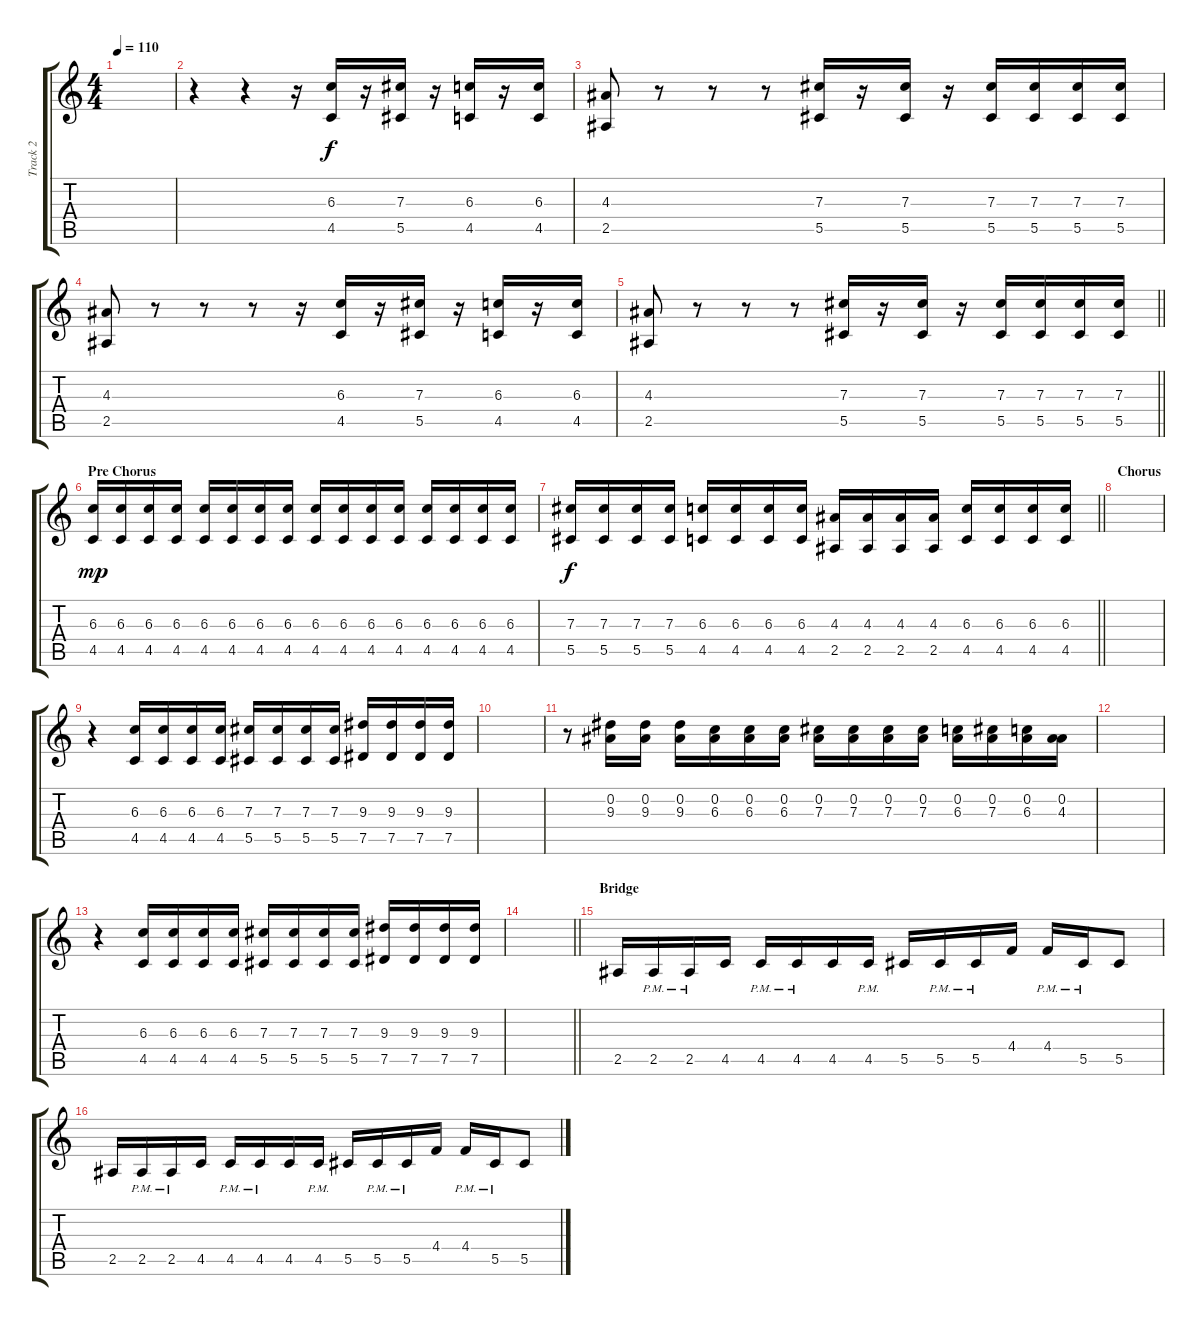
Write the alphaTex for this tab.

\track ("Track 2" "Track 2") {instrument distortionguitar}
\staff {score tabs}
\tuning (Eb4 Bb3 Gb3 Db3 Ab2 Eb2) {hide}
\ts (4 4)
\tempo 110
\clef g2
\ks c
|
r.4 r.4 r.16 (6.3 4.5).16 r.16 (7.3 5.5).16 r.16 (6.3 4.5).16 r.16 (6.3 4.5).16 |
(4.3 2.5).8 r.8 r.8 r.8 (7.3 5.5).16 r.16 (7.3 5.5).16 r.16 (7.3 5.5).16 (7.3 5.5).16 (7.3 5.5).16 (7.3 5.5).16 |
(4.3 2.5).8 r.8 r.8 r.8 r.16 (6.3 4.5).16 r.16 (7.3 5.5).16 r.16 (6.3 4.5).16 r.16 (6.3 4.5).16 |
\barLineRight lightlight
(4.3 2.5).8 r.8 r.8 r.8 (7.3 5.5).16 r.16 (7.3 5.5).16 r.16 (7.3 5.5).16 (7.3 5.5).16 (7.3 5.5).16 (7.3 5.5).16 |
\section ("" "Pre Chorus")
(6.3 4.5).16{dy mp} (6.3 4.5).16 (6.3 4.5).16 (6.3 4.5).16 (6.3 4.5).16 (6.3 4.5).16 (6.3 4.5).16 (6.3 4.5).16 (6.3 4.5).16 (6.3 4.5).16 (6.3 4.5).16 (6.3 4.5).16 (6.3 4.5).16 (6.3 4.5).16 (6.3 4.5).16 (6.3 4.5).16 |
\barLineRight lightlight
(7.3 5.5).16{dy f} (7.3 5.5).16 (7.3 5.5).16 (7.3 5.5).16 (6.3 4.5).16 (6.3 4.5).16 (6.3 4.5).16 (6.3 4.5).16 (4.3 2.5).16 (4.3 2.5).16 (4.3 2.5).16 (4.3 2.5).16 (6.3 4.5).16 (6.3 4.5).16 (6.3 4.5).16 (6.3 4.5).16 |
\section ("" "Chorus")
|
r.4 (6.3 4.5).16 (6.3 4.5).16 (6.3 4.5).16 (6.3 4.5).16 (7.3 5.5).16 (7.3 5.5).16 (7.3 5.5).16 (7.3 5.5).16 (9.3 7.5).16 (9.3 7.5).16 (9.3 7.5).16 (9.3 7.5).16 |
|
r.8 (0.2 9.3).16 (0.2 9.3).16 (0.2 9.3).16 (0.2 6.3).16 (0.2 6.3).16 (0.2 6.3).16 (0.2 7.3).16 (0.2 7.3).16 (0.2 7.3).16 (0.2 7.3).16 (0.2 6.3).16 (0.2 7.3).16 (0.2 6.3).16 (0.2 4.3).16 |
|
r.4 (6.3 4.5).16 (6.3 4.5).16 (6.3 4.5).16 (6.3 4.5).16 (7.3 5.5).16 (7.3 5.5).16 (7.3 5.5).16 (7.3 5.5).16 (9.3 7.5).16 (9.3 7.5).16 (9.3 7.5).16 (9.3 7.5).16 |
\barLineRight lightlight
|
\section ("" "Bridge")
2.5.16 2.5{pm}.16 2.5{pm}.16 4.5.16 4.5{pm}.16 4.5{pm}.16 4.5.16 4.5{pm}.16 5.5.16 5.5{pm}.16 5.5{pm}.16 4.4.16 4.4{pm}.16 5.5{pm}.16 5.5.8 |
2.5.16 2.5{pm}.16 2.5{pm}.16 4.5.16 4.5{pm}.16 4.5{pm}.16 4.5.16 4.5{pm}.16 5.5.16 5.5{pm}.16 5.5{pm}.16 4.4.16 4.4{pm}.16 5.5{pm}.16 5.5.8
